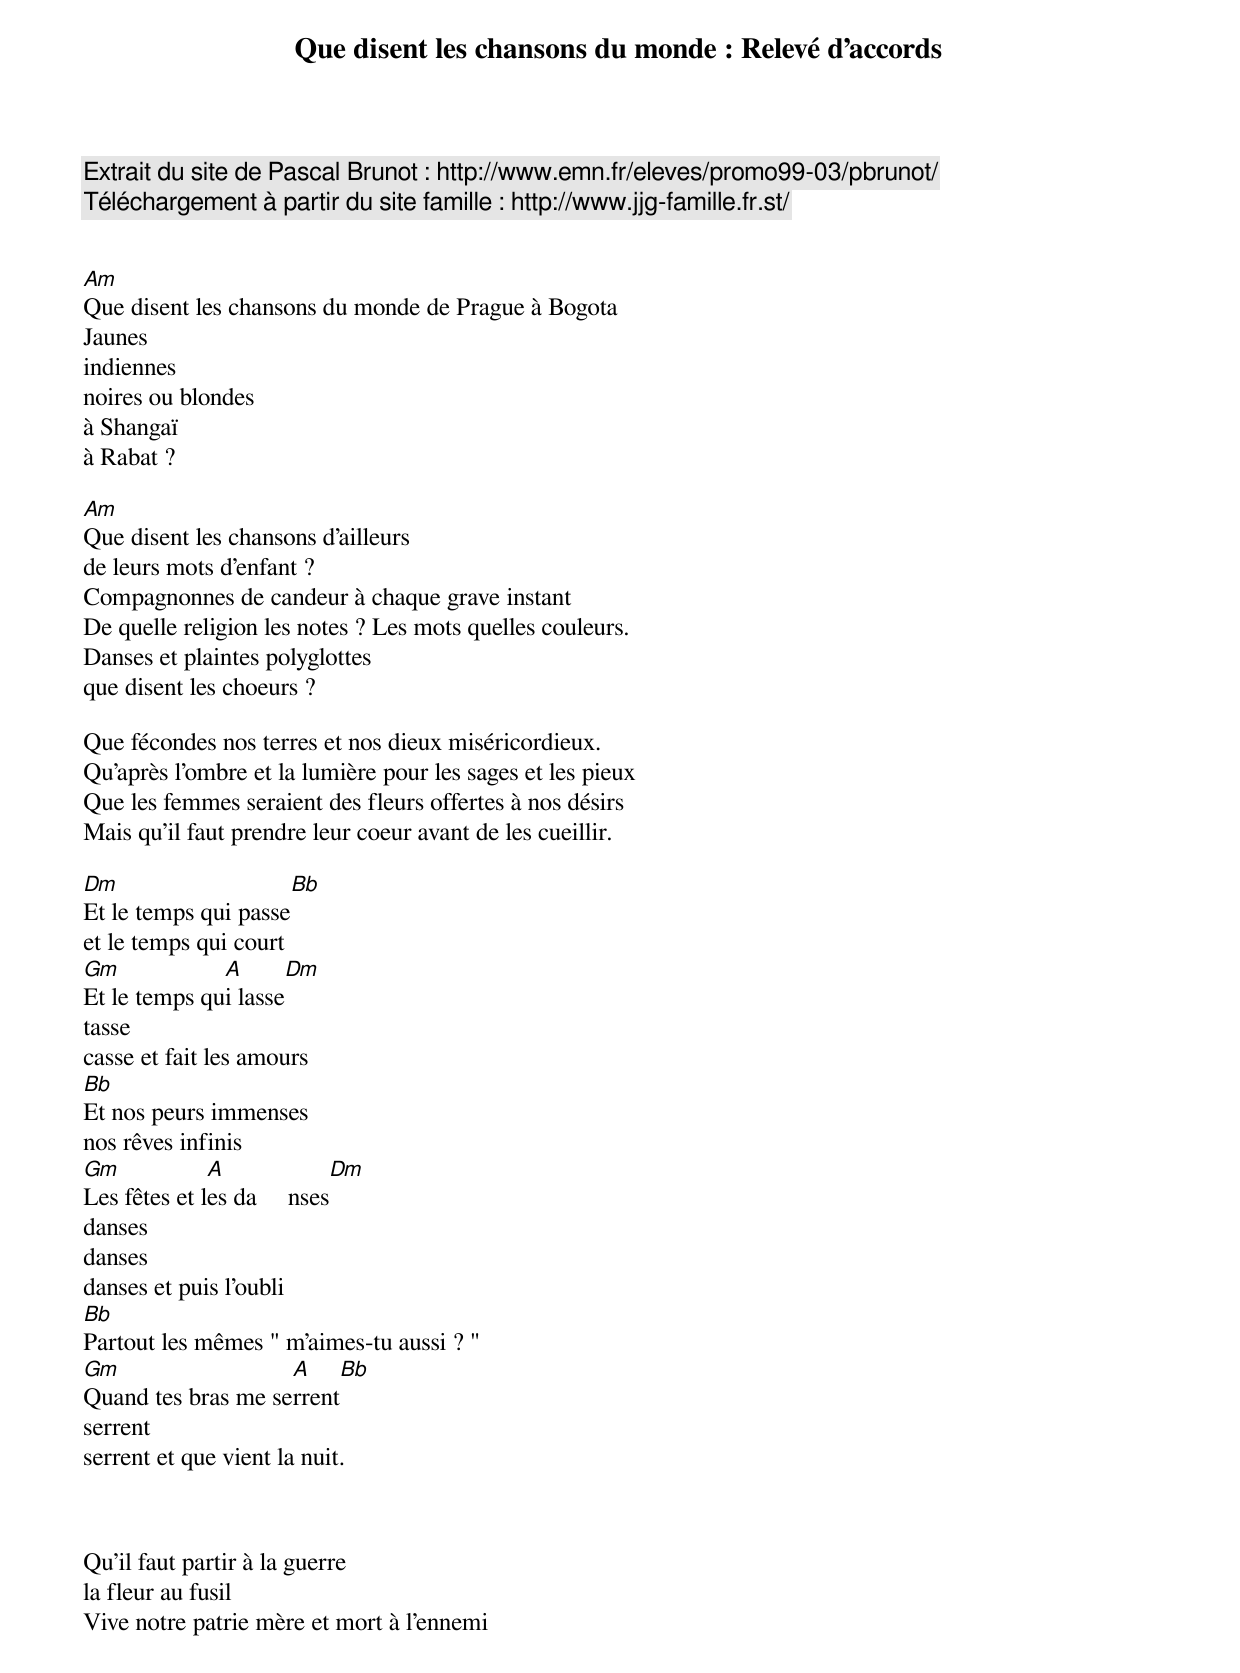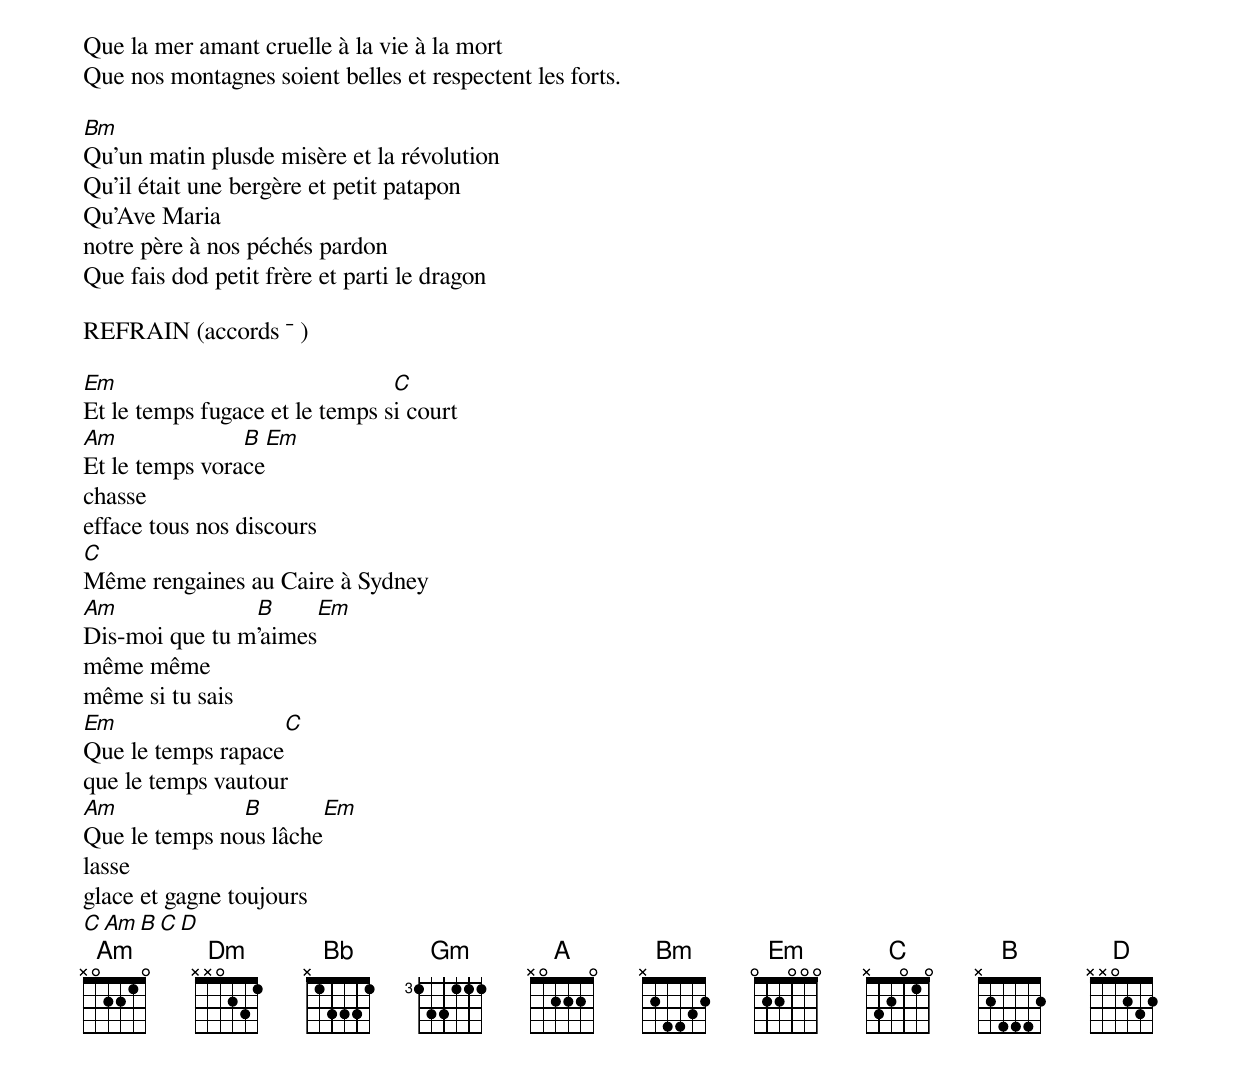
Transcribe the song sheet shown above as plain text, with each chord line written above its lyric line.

Que disent les chansons du monde : Relevé d'accords

Extrait du site de Pascal Brunot : http://www.emn.fr/eleves/promo99-03/pbrunot/
Téléchargement à partir du site famille : http://www.jjg-famille.fr.st/


Am
Que disent les chansons du monde de Prague à Bogota
Jaunes
indiennes
noires ou blondes
à Shangaï
à Rabat ?

Am
Que disent les chansons d'ailleurs
de leurs mots d'enfant ?
Compagnonnes de candeur à chaque grave instant
De quelle religion les notes ? Les mots quelles couleurs.
Danses et plaintes polyglottes
que disent les choeurs ?

Que fécondes nos terres et nos dieux miséricordieux.
Qu'après l'ombre et la lumière pour les sages et les pieux
Que les femmes seraient des fleurs offertes à nos désirs
Mais qu'il faut prendre leur coeur avant de les cueillir.

Dm				         Bb
Et le temps qui passe
et le temps qui court
Gm	      A		   Dm
Et le temps qui lasse
tasse
casse et fait les amours
Bb
Et nos peurs immenses
nos rêves infinis
Gm	      A 			      Dm
Les fêtes et les da	nses
danses
danses
danses et puis l'oubli
Bb
Partout les mêmes " m'aimes-tu aussi ? "
Gm		    A		         Bb
Quand tes bras me serrent
serrent
serrent et que vient la nuit.



Qu'il faut partir à la guerre
la fleur au fusil
Vive notre patrie mère et mort à l'ennemi
Que la mer amant cruelle à la vie à la mort
Que nos montagnes soient belles et respectent les forts.

Bm
Qu'un matin plusde misère et la révolution
Qu'il était une bergère et petit patapon
Qu'Ave Maria
notre père à nos péchés pardon
Que fais dod petit frère et parti le dragon

REFRAIN (accords ¯ )

Em				C
Et le temps fugace et le temps si court
Am		B		        Em
Et le temps vorace
chasse
efface tous nos discours
C
Même rengaines au Caire à Sydney
Am		B		Em
Dis-moi que tu m'aimes
même même
même si tu sais
Em		     C
Que le temps rapace
que le temps vautour
Am	       B			Em
Que le temps nous lâche
lasse
glace et gagne toujours
C   Am   B   C   D
